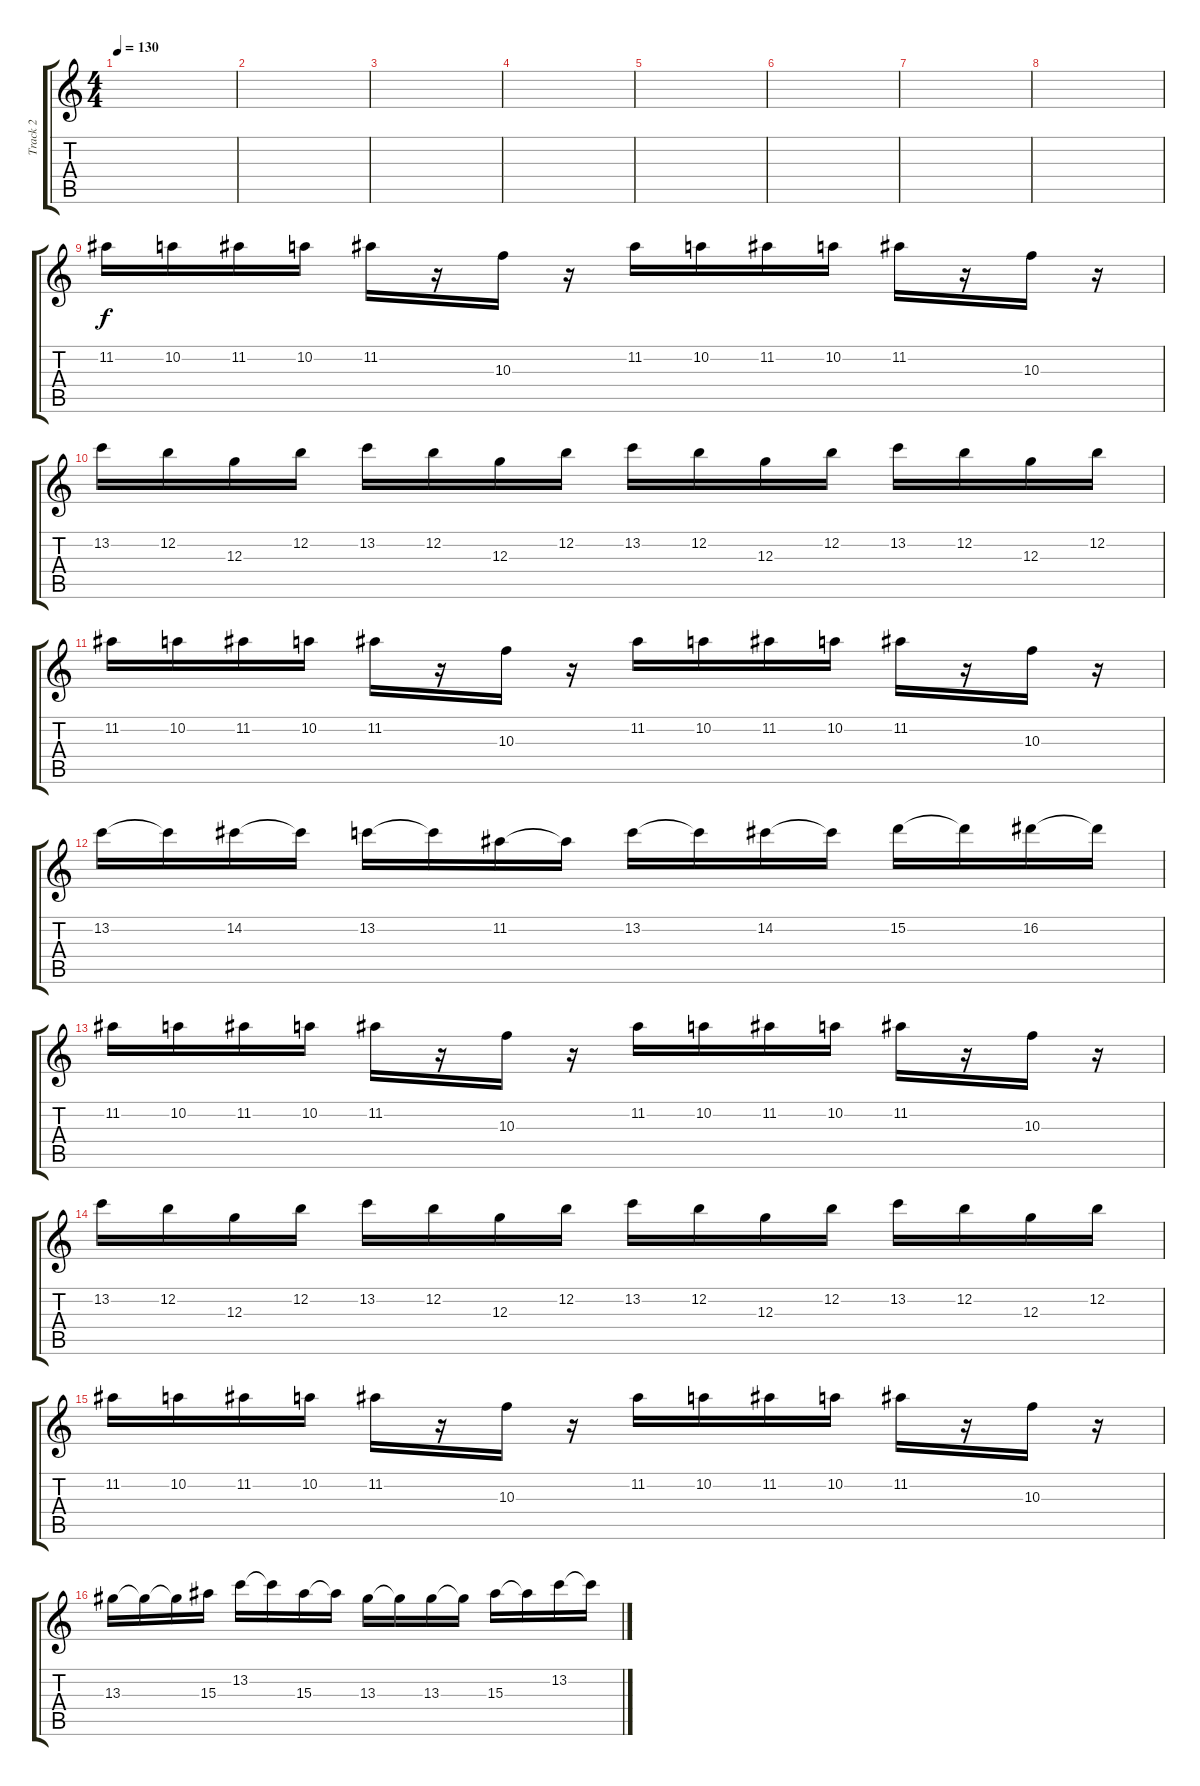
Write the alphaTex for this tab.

\track ("Track 2" "Track 2") {instrument contrabass bank 2}
\staff {score tabs}
\tuning (E4 B3 G3 D3 A2 E2) {hide}
\ts (4 4)
\tempo 130
\clef g2
\ks c
|
|
|
|
|
|
|
|
11.2.16 10.2.16 11.2.16 10.2.16 11.2.16 r.16 10.3.16 r.16 11.2.16 10.2.16 11.2.16 10.2.16 11.2.16 r.16 10.3.16 r.16 |
13.2.16 12.2.16 12.3.16 12.2.16 13.2.16 12.2.16 12.3.16 12.2.16 13.2.16 12.2.16 12.3.16 12.2.16 13.2.16 12.2.16 12.3.16 12.2.16 |
11.2.16 10.2.16 11.2.16 10.2.16 11.2.16 r.16 10.3.16 r.16 11.2.16 10.2.16 11.2.16 10.2.16 11.2.16 r.16 10.3.16 r.16 |
13.2.16 13.2{t}.16 14.2.16 14.2{t}.16 13.2.16 13.2{t}.16 11.2.16 11.2{t}.16 13.2.16 13.2{t}.16 14.2.16 14.2{t}.16 15.2.16 15.2{t}.16 16.2.16 16.2{t}.16 |
11.2.16 10.2.16 11.2.16 10.2.16 11.2.16 r.16 10.3.16 r.16 11.2.16 10.2.16 11.2.16 10.2.16 11.2.16 r.16 10.3.16 r.16 |
13.2.16 12.2.16 12.3.16 12.2.16 13.2.16 12.2.16 12.3.16 12.2.16 13.2.16 12.2.16 12.3.16 12.2.16 13.2.16 12.2.16 12.3.16 12.2.16 |
11.2.16 10.2.16 11.2.16 10.2.16 11.2.16 r.16 10.3.16 r.16 11.2.16 10.2.16 11.2.16 10.2.16 11.2.16 r.16 10.3.16 r.16 |
13.3.16 13.3{t}.16 13.3{t}.16 15.3.16 13.2.16 13.2{t}.16 15.3.16 15.3{t}.16 13.3.16 13.3{t}.16 13.3.16 13.3{t}.16 15.3.16 15.3{t}.16 13.2.16 13.2{t}.16
